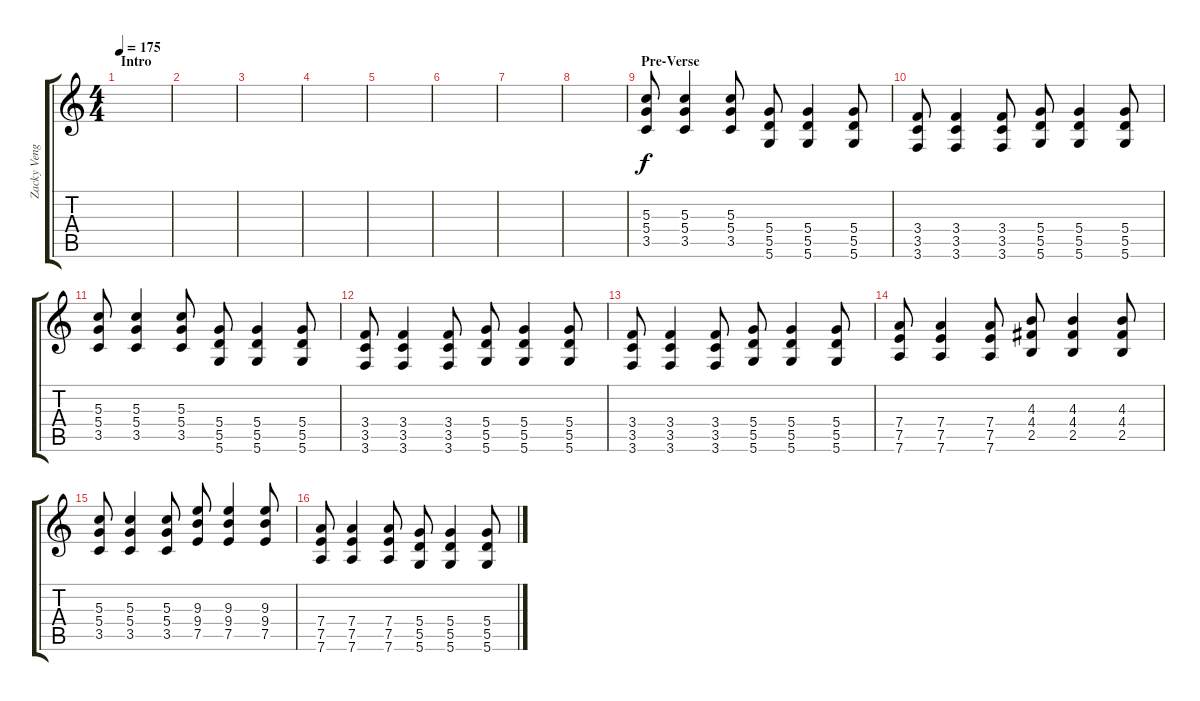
\track ("Zacky Vengeance II" "Zacky Veng") {instrument overdrivenguitar}
\staff {score tabs}
\tuning (E4 B3 G3 D3 A2 D2) {hide}
\ts (4 4)
\section ("" "Intro")
\tempo 175
\clef g2
\ks c
|
|
|
|
|
|
|
|
\section ("" "Pre-Verse")
(5.3 5.4 3.5).8 (5.3 5.4 3.5).4 (5.3 5.4 3.5).8 (5.4 5.5 5.6).8 (5.4 5.5 5.6).4 (5.4 5.5 5.6).8 |
(3.4 3.5 3.6).8 (3.4 3.5 3.6).4 (3.4 3.5 3.6).8 (5.4 5.5 5.6).8 (5.4 5.5 5.6).4 (5.4 5.5 5.6).8 |
(5.3 5.4 3.5).8 (5.3 5.4 3.5).4 (5.3 5.4 3.5).8 (5.4 5.5 5.6).8 (5.4 5.5 5.6).4 (5.4 5.5 5.6).8 |
(3.4 3.5 3.6).8 (3.4 3.5 3.6).4 (3.4 3.5 3.6).8 (5.4 5.5 5.6).8 (5.4 5.5 5.6).4 (5.4 5.5 5.6).8 |
(3.4 3.5 3.6).8 (3.4 3.5 3.6).4 (3.4 3.5 3.6).8 (5.4 5.5 5.6).8 (5.4 5.5 5.6).4 (5.4 5.5 5.6).8 |
(7.4 7.5 7.6).8 (7.4 7.5 7.6).4 (7.4 7.5 7.6).8 (4.3 4.4 2.5).8 (4.3 4.4 2.5).4 (4.3 4.4 2.5).8 |
(5.3 5.4 3.5).8 (5.3 5.4 3.5).4 (5.3 5.4 3.5).8 (9.3 9.4 7.5).8 (9.3 9.4 7.5).4 (9.3 9.4 7.5).8 |
(7.4 7.5 7.6).8 (7.4 7.5 7.6).4 (7.4 7.5 7.6).8 (5.4 5.5 5.6).8 (5.4 5.5 5.6).4 (5.4 5.5 5.6).8
